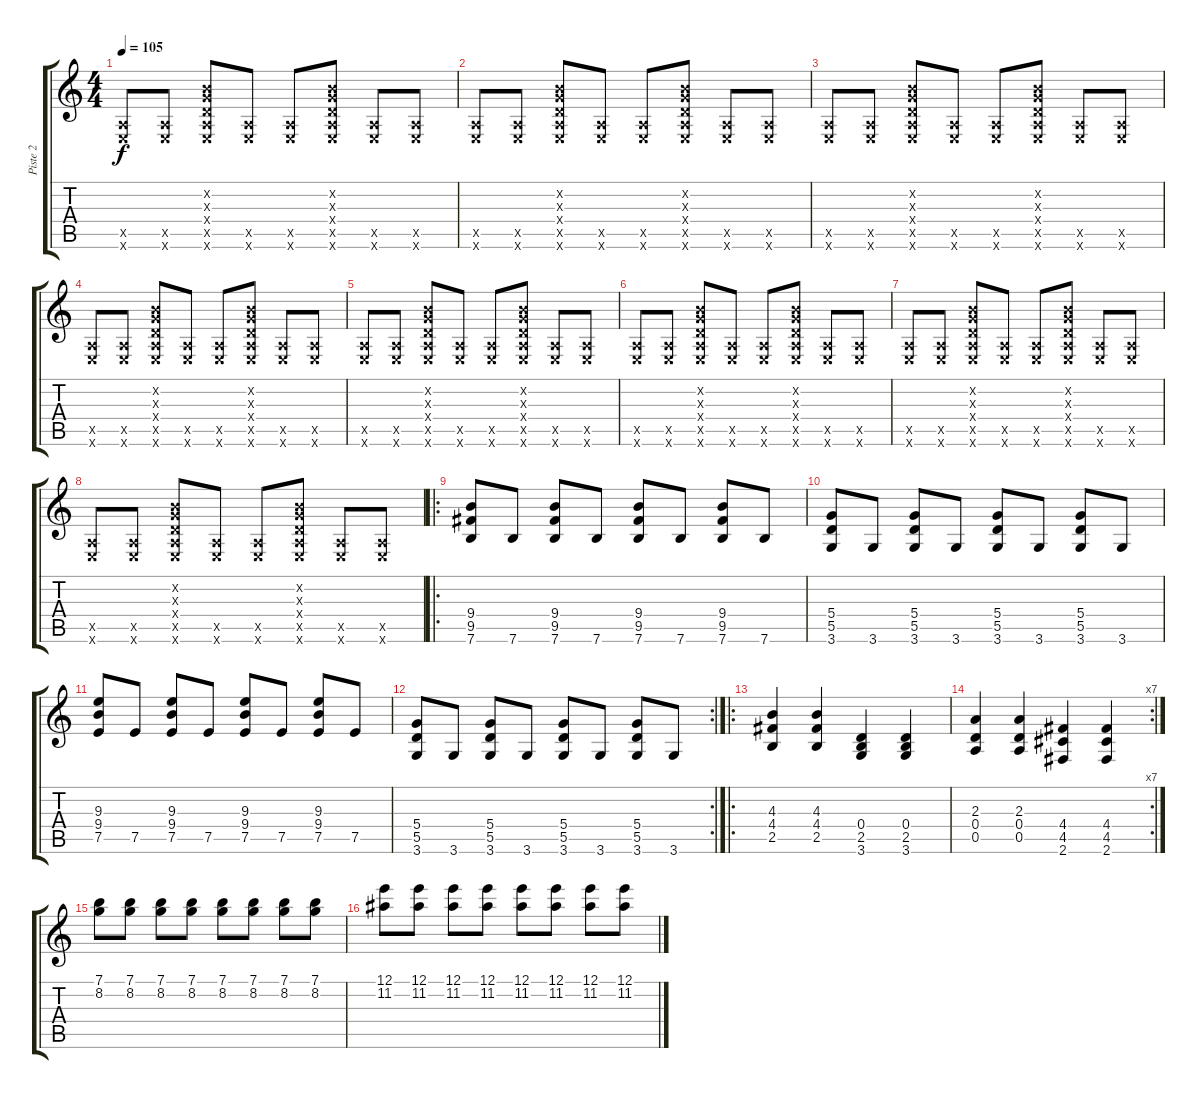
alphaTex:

\track ("Piste 2" "Piste 2") {instrument acousticguitarsteel}
\staff {score tabs}
\tuning (E4 B3 G3 D3 A2 E2) {hide}
\ts (4 4)
\tempo 105
\clef g2
\ks c
(0.5{x} 0.6{x}).8{dy f instrument acousticguitarsteel} (0.5{x} 0.6{x}).8 (0.2{x} 0.3{x} 0.4{x} 0.5{x} 0.6{x}).8 (0.5{x} 0.6{x}).8 (0.5{x} 0.6{x}).8 (0.2{x} 0.3{x} 0.4{x} 0.5{x} 0.6{x}).8 (0.5{x} 0.6{x}).8 (0.5{x} 0.6{x}).8 |
(0.5{x} 0.6{x}).8 (0.5{x} 0.6{x}).8 (0.2{x} 0.3{x} 0.4{x} 0.5{x} 0.6{x}).8 (0.5{x} 0.6{x}).8 (0.5{x} 0.6{x}).8 (0.2{x} 0.3{x} 0.4{x} 0.5{x} 0.6{x}).8 (0.5{x} 0.6{x}).8 (0.5{x} 0.6{x}).8 |
(0.5{x} 0.6{x}).8 (0.5{x} 0.6{x}).8 (0.2{x} 0.3{x} 0.4{x} 0.5{x} 0.6{x}).8 (0.5{x} 0.6{x}).8 (0.5{x} 0.6{x}).8 (0.2{x} 0.3{x} 0.4{x} 0.5{x} 0.6{x}).8 (0.5{x} 0.6{x}).8 (0.5{x} 0.6{x}).8 |
(0.5{x} 0.6{x}).8 (0.5{x} 0.6{x}).8 (0.2{x} 0.3{x} 0.4{x} 0.5{x} 0.6{x}).8 (0.5{x} 0.6{x}).8 (0.5{x} 0.6{x}).8 (0.2{x} 0.3{x} 0.4{x} 0.5{x} 0.6{x}).8 (0.5{x} 0.6{x}).8 (0.5{x} 0.6{x}).8 |
(0.5{x} 0.6{x}).8 (0.5{x} 0.6{x}).8 (0.2{x} 0.3{x} 0.4{x} 0.5{x} 0.6{x}).8 (0.5{x} 0.6{x}).8 (0.5{x} 0.6{x}).8 (0.2{x} 0.3{x} 0.4{x} 0.5{x} 0.6{x}).8 (0.5{x} 0.6{x}).8 (0.5{x} 0.6{x}).8 |
(0.5{x} 0.6{x}).8 (0.5{x} 0.6{x}).8 (0.2{x} 0.3{x} 0.4{x} 0.5{x} 0.6{x}).8 (0.5{x} 0.6{x}).8 (0.5{x} 0.6{x}).8 (0.2{x} 0.3{x} 0.4{x} 0.5{x} 0.6{x}).8 (0.5{x} 0.6{x}).8 (0.5{x} 0.6{x}).8 |
(0.5{x} 0.6{x}).8 (0.5{x} 0.6{x}).8 (0.2{x} 0.3{x} 0.4{x} 0.5{x} 0.6{x}).8 (0.5{x} 0.6{x}).8 (0.5{x} 0.6{x}).8 (0.2{x} 0.3{x} 0.4{x} 0.5{x} 0.6{x}).8 (0.5{x} 0.6{x}).8 (0.5{x} 0.6{x}).8 |
(0.5{x} 0.6{x}).8 (0.5{x} 0.6{x}).8 (0.2{x} 0.3{x} 0.4{x} 0.5{x} 0.6{x}).8 (0.5{x} 0.6{x}).8 (0.5{x} 0.6{x}).8 (0.2{x} 0.3{x} 0.4{x} 0.5{x} 0.6{x}).8 (0.5{x} 0.6{x}).8 (0.5{x} 0.6{x}).8 |
\ro
(9.4 9.5 7.6).8 7.6.8 (9.4 9.5 7.6).8 7.6.8 (9.4 9.5 7.6).8 7.6.8 (9.4 9.5 7.6).8 7.6.8 |
(5.4 5.5 3.6).8 3.6.8 (5.4 5.5 3.6).8 3.6.8 (5.4 5.5 3.6).8 3.6.8 (5.4 5.5 3.6).8 3.6.8 |
(9.3 9.4 7.5).8 7.5.8 (9.3 9.4 7.5).8 7.5.8 (9.3 9.4 7.5).8 7.5.8 (9.3 9.4 7.5).8 7.5.8 |
\rc 2
(5.4 5.5 3.6).8 3.6.8 (5.4 5.5 3.6).8 3.6.8 (5.4 5.5 3.6).8 3.6.8 (5.4 5.5 3.6).8 3.6.8 |
\ro
(4.3 4.4 2.5).4 (4.3 4.4 2.5).4 (0.4 2.5 3.6).4 (0.4 2.5 3.6).4 |
\rc 7
(2.3 0.4 0.5).4 (2.3 0.4 0.5).4 (4.4 4.5 2.6).4 (4.4 4.5 2.6).4 |
(7.1 8.2).8 (7.1 8.2).8 (7.1 8.2).8 (7.1 8.2).8 (7.1 8.2).8 (7.1 8.2).8 (7.1 8.2).8 (7.1 8.2).8 |
(12.1 11.2).8 (12.1 11.2).8 (12.1 11.2).8 (12.1 11.2).8 (12.1 11.2).8 (12.1 11.2).8 (12.1 11.2).8 (12.1 11.2).8
